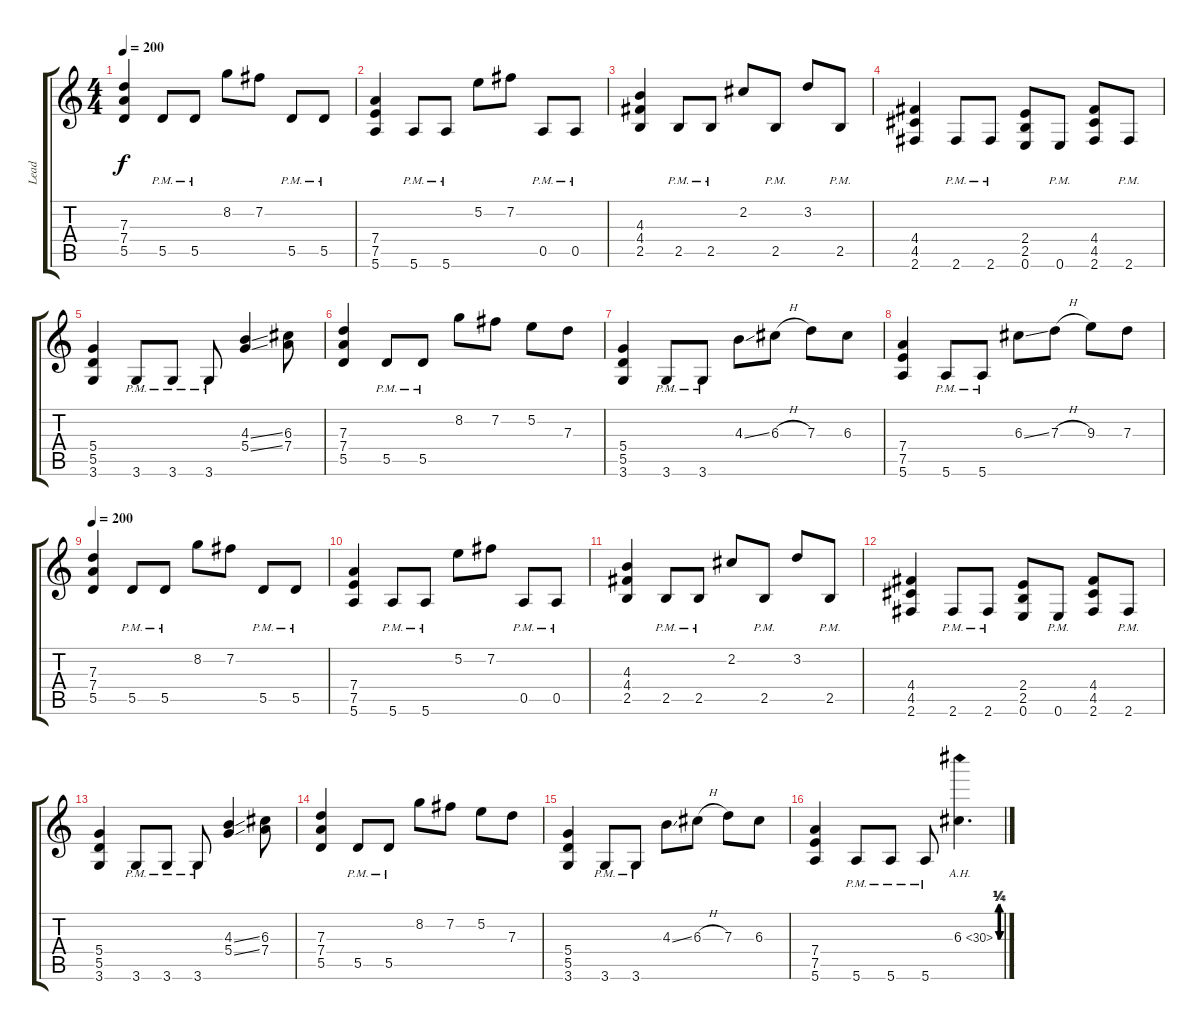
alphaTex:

\track ("Lead" "Lead") {instrument distortionguitar}
\staff {score tabs}
\tuning (E4 B3 G3 D3 A2 E2) {hide}
\ts (4 4)
\tempo 200
\clef g2
\ks c
(7.3 7.4 5.5).4{dy f} 5.5{pm}.8 5.5{pm}.8 8.2.8 7.2.8 5.5{pm}.8 5.5{pm}.8 |
(7.4 7.5 5.6).4 5.6{pm}.8 5.6{pm}.8 5.2.8 7.2.8 0.5{pm}.8 0.5{pm}.8 |
(4.3 4.4 2.5).4 2.5{pm}.8 2.5{pm}.8 2.2.8 2.5{pm}.8 3.2.8 2.5{pm}.8 |
(4.4 4.5 2.6).4 2.6{pm}.8 2.6{pm}.8 (2.4 2.5 0.6).8 0.6{pm}.8 (4.4 4.5 2.6).8 2.6{pm}.8 |
(5.4 5.5 3.6).4 3.6{pm}.8 3.6{pm}.8 3.6{pm}.8 (4.3{ss} 5.4{ss}).4 (6.3 7.4).8 |
(7.3 7.4 5.5).4 5.5{pm}.8 5.5{pm}.8 8.2.8 7.2.8 5.2.8 7.3.8 |
(5.4 5.5 3.6).4 3.6{pm}.8 3.6{pm}.8 4.3{ss}.8 6.3{h}.8 7.3.8 6.3.8 |
(7.4 7.5 5.6).4 5.6{pm}.8 5.6{pm}.8 6.3{ss}.8 7.3{h}.8 9.3.8 7.3.8 |
\tempo 200
(7.3 7.4 5.5).4 5.5{pm}.8 5.5{pm}.8 8.2.8 7.2.8 5.5{pm}.8 5.5{pm}.8 |
(7.4 7.5 5.6).4 5.6{pm}.8 5.6{pm}.8 5.2.8 7.2.8 0.5{pm}.8 0.5{pm}.8 |
(4.3 4.4 2.5).4 2.5{pm}.8 2.5{pm}.8 2.2.8 2.5{pm}.8 3.2.8 2.5{pm}.8 |
(4.4 4.5 2.6).4 2.6{pm}.8 2.6{pm}.8 (2.4 2.5 0.6).8 0.6{pm}.8 (4.4 4.5 2.6).8 2.6{pm}.8 |
(5.4 5.5 3.6).4 3.6{pm}.8 3.6{pm}.8 3.6{pm}.8 (4.3{ss} 5.4{ss}).4 (6.3 7.4).8 |
(7.3 7.4 5.5).4 5.5{pm}.8 5.5{pm}.8 8.2.8 7.2.8 5.2.8 7.3.8 |
(5.4 5.5 3.6).4 3.6{pm}.8 3.6{pm}.8 4.3{ss}.8 6.3{h}.8 7.3.8 6.3.8 |
(7.4 7.5 5.6).4 5.6{pm}.8 5.6{pm}.8 5.6{pm}.8 6.3{be (custom 0 0 10 1 20 0 29 1 40 0 50 1 60 0) ah 24}.4{d}
